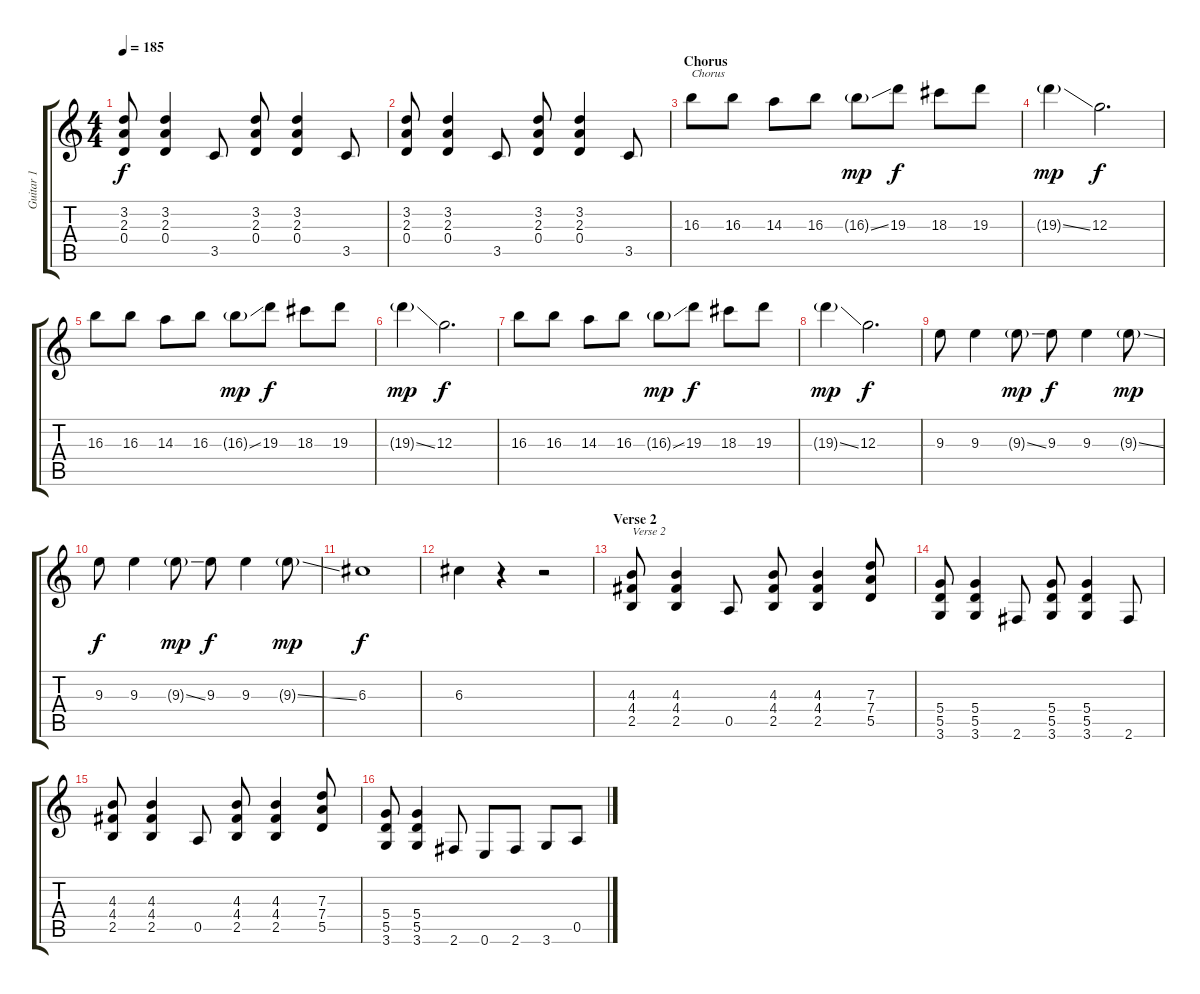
\track ("Guitar 1" "Guitar 1") {instrument distortionguitar}
\staff {score tabs}
\tuning (E4 B3 G3 D3 A2 E2) {hide}
\ts (4 4)
\tempo 185
\clef g2
\ks c
(3.2 2.3 0.4).8{dy f} (3.2 2.3 0.4).4 3.5.8 (3.2 2.3 0.4).8 (3.2 2.3 0.4).4 3.5.8 |
(3.2 2.3 0.4).8 (3.2 2.3 0.4).4 3.5.8 (3.2 2.3 0.4).8 (3.2 2.3 0.4).4 3.5.8 |
\section ("" "Chorus")
16.3.8{txt "Chorus"} 16.3.8 14.3.8 16.3.8 16.3{ss g}.8{dy mp} 19.3.8{dy f} 18.3.8 19.3.8 |
19.3{ss g}.4{dy mp} 12.3.2{d dy f} |
16.3.8 16.3.8 14.3.8 16.3.8 16.3{ss g}.8{dy mp} 19.3.8{dy f} 18.3.8 19.3.8 |
19.3{ss g}.4{dy mp} 12.3.2{d dy f} |
16.3.8 16.3.8 14.3.8 16.3.8 16.3{ss g}.8{dy mp} 19.3.8{dy f} 18.3.8 19.3.8 |
19.3{ss g}.4{dy mp} 12.3.2{d dy f} |
9.3.8 9.3.4 9.3{ss g}.8{dy mp} 9.3.8{dy f} 9.3.4 9.3{ss g}.8{dy mp} |
9.3.8{dy f} 9.3.4 9.3{ss g}.8{dy mp} 9.3.8{dy f} 9.3.4 9.3{ss g}.8{dy mp} |
6.3.1{dy f} |
6.3.4 r.4 r.2 |
\section ("" "Verse 2")
(4.3 4.4 2.5).8{txt "Verse 2"} (4.3 4.4 2.5).4 0.5.8 (4.3 4.4 2.5).8 (4.3 4.4 2.5).4 (7.3 7.4 5.5).8 |
(5.4 5.5 3.6).8 (5.4 5.5 3.6).4 2.6.8 (5.4 5.5 3.6).8 (5.4 5.5 3.6).4 2.6.8 |
(4.3 4.4 2.5).8 (4.3 4.4 2.5).4 0.5.8 (4.3 4.4 2.5).8 (4.3 4.4 2.5).4 (7.3 7.4 5.5).8 |
(5.4 5.5 3.6).8 (5.4 5.5 3.6).4 2.6.8 0.6.8 2.6.8 3.6.8 0.5.8
